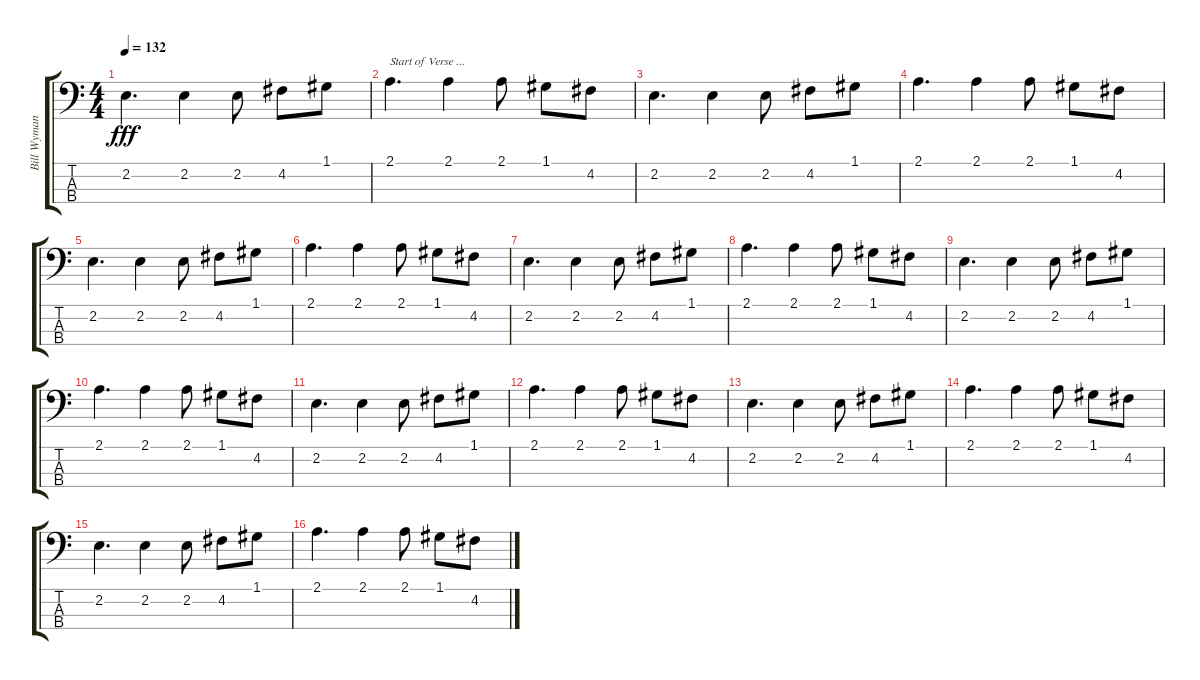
\track ("Bill Wyman" "Bill Wyman") {instrument electricbasspick}
\staff {score tabs}
\tuning (G2 D2 A1 E1) {hide}
\ts (4 4)
\tempo 132
\clef f4
\ks c
2.2.4{d txt " " dy fff} 2.2.4{txt " "} 2.2.8{txt " "} 4.2.8{txt " "} 1.1.8{txt " "} |
2.1.4{d txt "Start of Verse ..."} 2.1.4 2.1.8 1.1.8 4.2.8 |
2.2.4{d txt " "} 2.2.4{txt " "} 2.2.8{txt " "} 4.2.8{txt " "} 1.1.8{txt " "} |
2.1.4{d} 2.1.4 2.1.8 1.1.8 4.2.8 |
2.2.4{d txt " "} 2.2.4{txt " "} 2.2.8{txt " "} 4.2.8{txt " "} 1.1.8{txt " "} |
2.1.4{d} 2.1.4 2.1.8 1.1.8 4.2.8 |
2.2.4{d txt " "} 2.2.4{txt " "} 2.2.8{txt " "} 4.2.8{txt " "} 1.1.8{txt " "} |
2.1.4{d} 2.1.4 2.1.8 1.1.8 4.2.8 |
2.2.4{d txt " "} 2.2.4{txt " "} 2.2.8{txt " "} 4.2.8{txt " "} 1.1.8{txt " "} |
2.1.4{d} 2.1.4 2.1.8 1.1.8 4.2.8 |
2.2.4{d txt " "} 2.2.4{txt " "} 2.2.8{txt " "} 4.2.8{txt " "} 1.1.8{txt " "} |
2.1.4{d} 2.1.4 2.1.8 1.1.8 4.2.8 |
2.2.4{d txt " "} 2.2.4{txt " "} 2.2.8{txt " "} 4.2.8{txt " "} 1.1.8{txt " "} |
2.1.4{d} 2.1.4 2.1.8 1.1.8 4.2.8 |
2.2.4{d txt " "} 2.2.4{txt " "} 2.2.8{txt " "} 4.2.8{txt " "} 1.1.8{txt " "} |
2.1.4{d} 2.1.4 2.1.8 1.1.8 4.2.8
